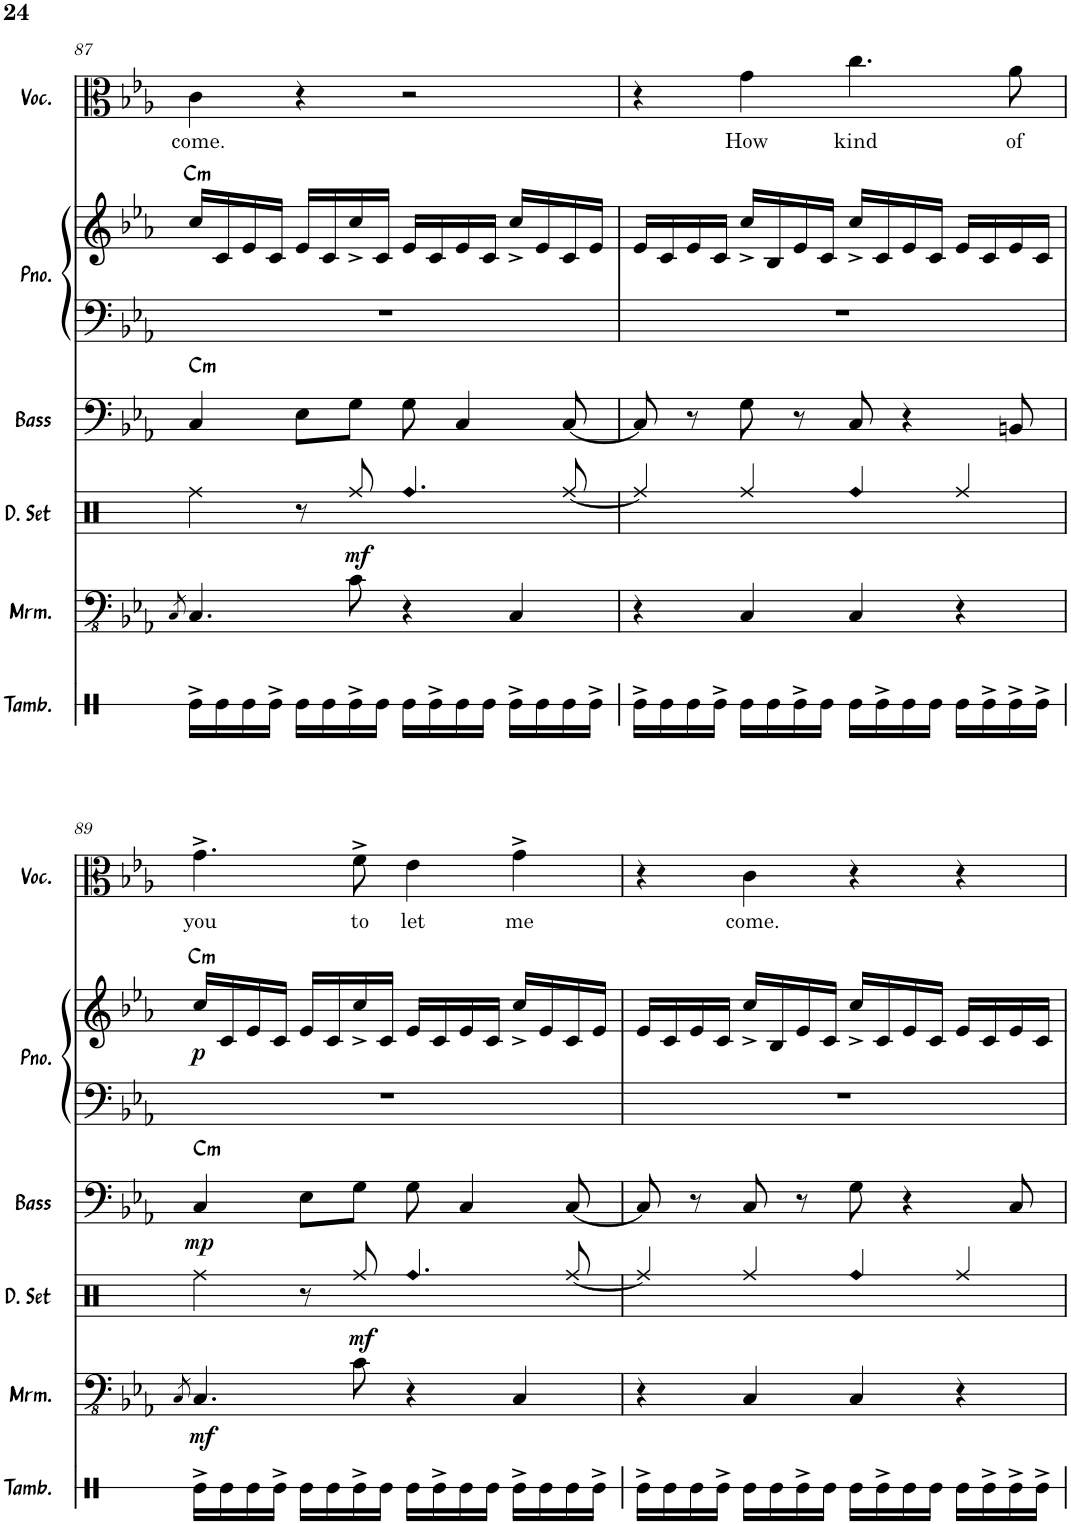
**kern	**kern	**dynam	**kern	**dynam	**kern	**dynam	**harte	**kern	**kern	**dynam	**harte	**kern	**text
*part6	*part5	*part5	*part4	*part4	*part3	*part3	*part3	*part2	*part2	*part2	*part2	*part1	*part1
*staff7	*staff6	*staff6	*staff5	*staff5	*staff4	*staff4	*	*staff3	*staff2	*staff2/3	*	*staff1	*staff1
*I"Tambourine	*I"Marimba	*	*I"Drumset	*	*I"Acoustic Bass	*	*	*I"Piano	*	*	*	*I"Vocals	*
*I'Tamb.	*I'Mrm.	*	*I'D. Set	*	*I'Bass	*	*	*I'Pno.	*	*	*	*I'Voc.	*
!!LO:PB:g=z
*clefX	*clefFv4	*	*clefX	*	*clefF4	*	*	*clefF4	*clefG2	*	*	*clefC3	*
*	*	*	*	*	*Trd7c12	*	*	*	*	*	*	*	*
*k[]	*k[b-e-a-]	*	*k[]	*	*k[b-e-a-]	*	*	*k[b-e-a-]	*k[b-e-a-]	*	*	*k[b-e-a-]	*
*M4/4	*M4/4	*	*M4/4	*	*M4/4	*	*	*M4/4	*M4/4	*	*	*M4/4	*
=87	=87	=87	=87	=87	=87	=87	=87	=87	=87	=87	=87	=87	=87
.	8qCC/	.	.	.	.	.	.	.	.	.	.	.	.
!	!	!	!	!	!	!	!LO:H:kt=m	!	!	!	!LO:H:kt=m	!	!LO:LY:b
16Re^\LL	4.CC/	.	4Rff\	.	4C/	.	C:min	1r	16cc/LL	.	C:min	4c\	come.
16Re\	.	.	.	.	.	.	.	.	16c/	.	.	.	.
16Re\	.	.	.	.	.	.	.	.	16e-/	.	.	.	.
16Re^\JJ	.	.	.	.	.	.	.	.	16c/JJ	.	.	.	.
16Re\LL	.	.	8r	.	8E-\L	.	.	.	16e-/LL	.	.	4r	.
16Re\	.	.	.	.	.	.	.	.	16c/	.	.	.	.
!	!	!	!	!LO:DY:b	!	!	!	!	!	!	!	!	!
16Re^\	8C\	.	8Rff/	mf	8G\J	.	.	.	16cc^/	.	.	.	.
16Re\JJ	.	.	.	.	.	.	.	.	16c/JJ	.	.	.	.
!	!	!	!LO:N:head=diamond	!	!	!	!	!	!	!	!	!	!
16Re\LL	4r	.	4.Rff/	.	8G\	.	.	.	16e-/LL	.	.	2r	.
16Re^\	.	.	.	.	.	.	.	.	16c/	.	.	.	.
16Re\	.	.	.	.	4C/	.	.	.	16e-/	.	.	.	.
16Re\JJ	.	.	.	.	.	.	.	.	16c/JJ	.	.	.	.
16Re^\LL	4CC/	.	.	.	.	.	.	.	16cc^/LL	.	.	.	.
16Re\	.	.	.	.	.	.	.	.	16e-/	.	.	.	.
16Re\	.	.	[8Rff/	.	[8C/	.	.	.	16c/	.	.	.	.
16Re^\JJ	.	.	.	.	.	.	.	.	16e-/JJ	.	.	.	.
=88	=88	=88	=88	=88	=88	=88	=88	=88	=88	=88	=88	=88	=88
16Re^\LL	4r	.	4Rff/]	.	8C/]	.	.	1r	16e-/LL	.	.	4r	.
16Re\	.	.	.	.	.	.	.	.	16c/	.	.	.	.
16Re\	.	.	.	.	8r	.	.	.	16e-/	.	.	.	.
16Re^\JJ	.	.	.	.	.	.	.	.	16c/JJ	.	.	.	.
!	!	!	!	!	!	!	!	!	!	!	!	!	!LO:LY:b
16Re\LL	4CC/	.	4Rff/	.	8G\	.	.	.	16cc^/LL	.	.	4g\	How
16Re\	.	.	.	.	.	.	.	.	16B-/	.	.	.	.
16Re^\	.	.	.	.	8r	.	.	.	16e-/	.	.	.	.
16Re\JJ	.	.	.	.	.	.	.	.	16c/JJ	.	.	.	.
!	!	!	!LO:N:head=diamond	!	!	!	!	!	!	!	!	!	!LO:LY:b
16Re\LL	4CC/	.	4Rff/	.	8C/	.	.	.	16cc^/LL	.	.	4.cc\	kind
16Re^\	.	.	.	.	.	.	.	.	16c/	.	.	.	.
16Re\	.	.	.	.	4r	.	.	.	16e-/	.	.	.	.
16Re\JJ	.	.	.	.	.	.	.	.	16c/JJ	.	.	.	.
16Re\LL	4r	.	4Rff/	.	.	.	.	.	16e-/LL	.	.	.	.
16Re^\	.	.	.	.	.	.	.	.	16c/	.	.	.	.
!	!	!	!	!	!	!	!	!	!	!	!	!	!LO:LY:b
16Re^\	.	.	.	.	8BBn/	.	.	.	16e-/	.	.	8a-\	of
16Re^\JJ	.	.	.	.	.	.	.	.	16c/JJ	.	.	.	.
!!LO:LB:g=z
=89	=89	=89	=89	=89	=89	=89	=89	=89	=89	=89	=89	=89	=89
.	8qCC/	.	.	.	.	.	.	.	.	.	.	.	.
!	!	!LO:DY:b	!	!	!	!LO:DY:b	!LO:H:kt=m	!	!	!LO:DY:b	!LO:H:kt=m	!	!LO:LY:b
16Re^\LL	4.CC/	mf	4Rff\	.	4C/	mp	C:min	1r	16cc/LL	p	C:min	4.g^\	you
16Re\	.	.	.	.	.	.	.	.	16c/	.	.	.	.
16Re\	.	.	.	.	.	.	.	.	16e-/	.	.	.	.
16Re^\JJ	.	.	.	.	.	.	.	.	16c/JJ	.	.	.	.
16Re\LL	.	.	8r	.	8E-\L	.	.	.	16e-/LL	.	.	.	.
16Re\	.	.	.	.	.	.	.	.	16c/	.	.	.	.
!	!	!	!	!LO:DY:b	!	!	!	!	!	!	!	!	!LO:LY:b
16Re^\	8C\	.	8Rff/	mf	8G\J	.	.	.	16cc^/	.	.	8f^\	to
16Re\JJ	.	.	.	.	.	.	.	.	16c/JJ	.	.	.	.
!	!	!	!LO:N:head=diamond	!	!	!	!	!	!	!	!	!	!LO:LY:b
16Re\LL	4r	.	4.Rff/	.	8G\	.	.	.	16e-/LL	.	.	4e-\	let
16Re^\	.	.	.	.	.	.	.	.	16c/	.	.	.	.
16Re\	.	.	.	.	4C/	.	.	.	16e-/	.	.	.	.
16Re\JJ	.	.	.	.	.	.	.	.	16c/JJ	.	.	.	.
!	!	!	!	!	!	!	!	!	!	!	!	!	!LO:LY:b
16Re^\LL	4CC/	.	.	.	.	.	.	.	16cc^/LL	.	.	4g^\	me
16Re\	.	.	.	.	.	.	.	.	16e-/	.	.	.	.
16Re\	.	.	[8Rff/	.	[8C/	.	.	.	16c/	.	.	.	.
16Re^\JJ	.	.	.	.	.	.	.	.	16e-/JJ	.	.	.	.
=90	=90	=90	=90	=90	=90	=90	=90	=90	=90	=90	=90	=90	=90
16Re^\LL	4r	.	4Rff/]	.	8C/]	.	.	1r	16e-/LL	.	.	4r	.
16Re\	.	.	.	.	.	.	.	.	16c/	.	.	.	.
16Re\	.	.	.	.	8r	.	.	.	16e-/	.	.	.	.
16Re^\JJ	.	.	.	.	.	.	.	.	16c/JJ	.	.	.	.
!	!	!	!	!	!	!	!	!	!	!	!	!	!LO:LY:b
16Re\LL	4CC/	.	4Rff/	.	8C/	.	.	.	16cc^/LL	.	.	4c\	come.
16Re\	.	.	.	.	.	.	.	.	16B-/	.	.	.	.
16Re^\	.	.	.	.	8r	.	.	.	16e-/	.	.	.	.
16Re\JJ	.	.	.	.	.	.	.	.	16c/JJ	.	.	.	.
!	!	!	!LO:N:head=diamond	!	!	!	!	!	!	!	!	!	!
16Re\LL	4CC/	.	4Rff/	.	8G\	.	.	.	16cc^/LL	.	.	4r	.
16Re^\	.	.	.	.	.	.	.	.	16c/	.	.	.	.
16Re\	.	.	.	.	4r	.	.	.	16e-/	.	.	.	.
16Re\JJ	.	.	.	.	.	.	.	.	16c/JJ	.	.	.	.
16Re\LL	4r	.	4Rff/	.	.	.	.	.	16e-/LL	.	.	4r	.
16Re^\	.	.	.	.	.	.	.	.	16c/	.	.	.	.
16Re^\	.	.	.	.	8C/	.	.	.	16e-/	.	.	.	.
16Re^\JJ	.	.	.	.	.	.	.	.	16c/JJ	.	.	.	.
=	=	=	=	=	=	=	=	=	=	=	=	=	=
*-	*-	*-	*-	*-	*-	*-	*-	*-	*-	*-	*-	*-	*-
